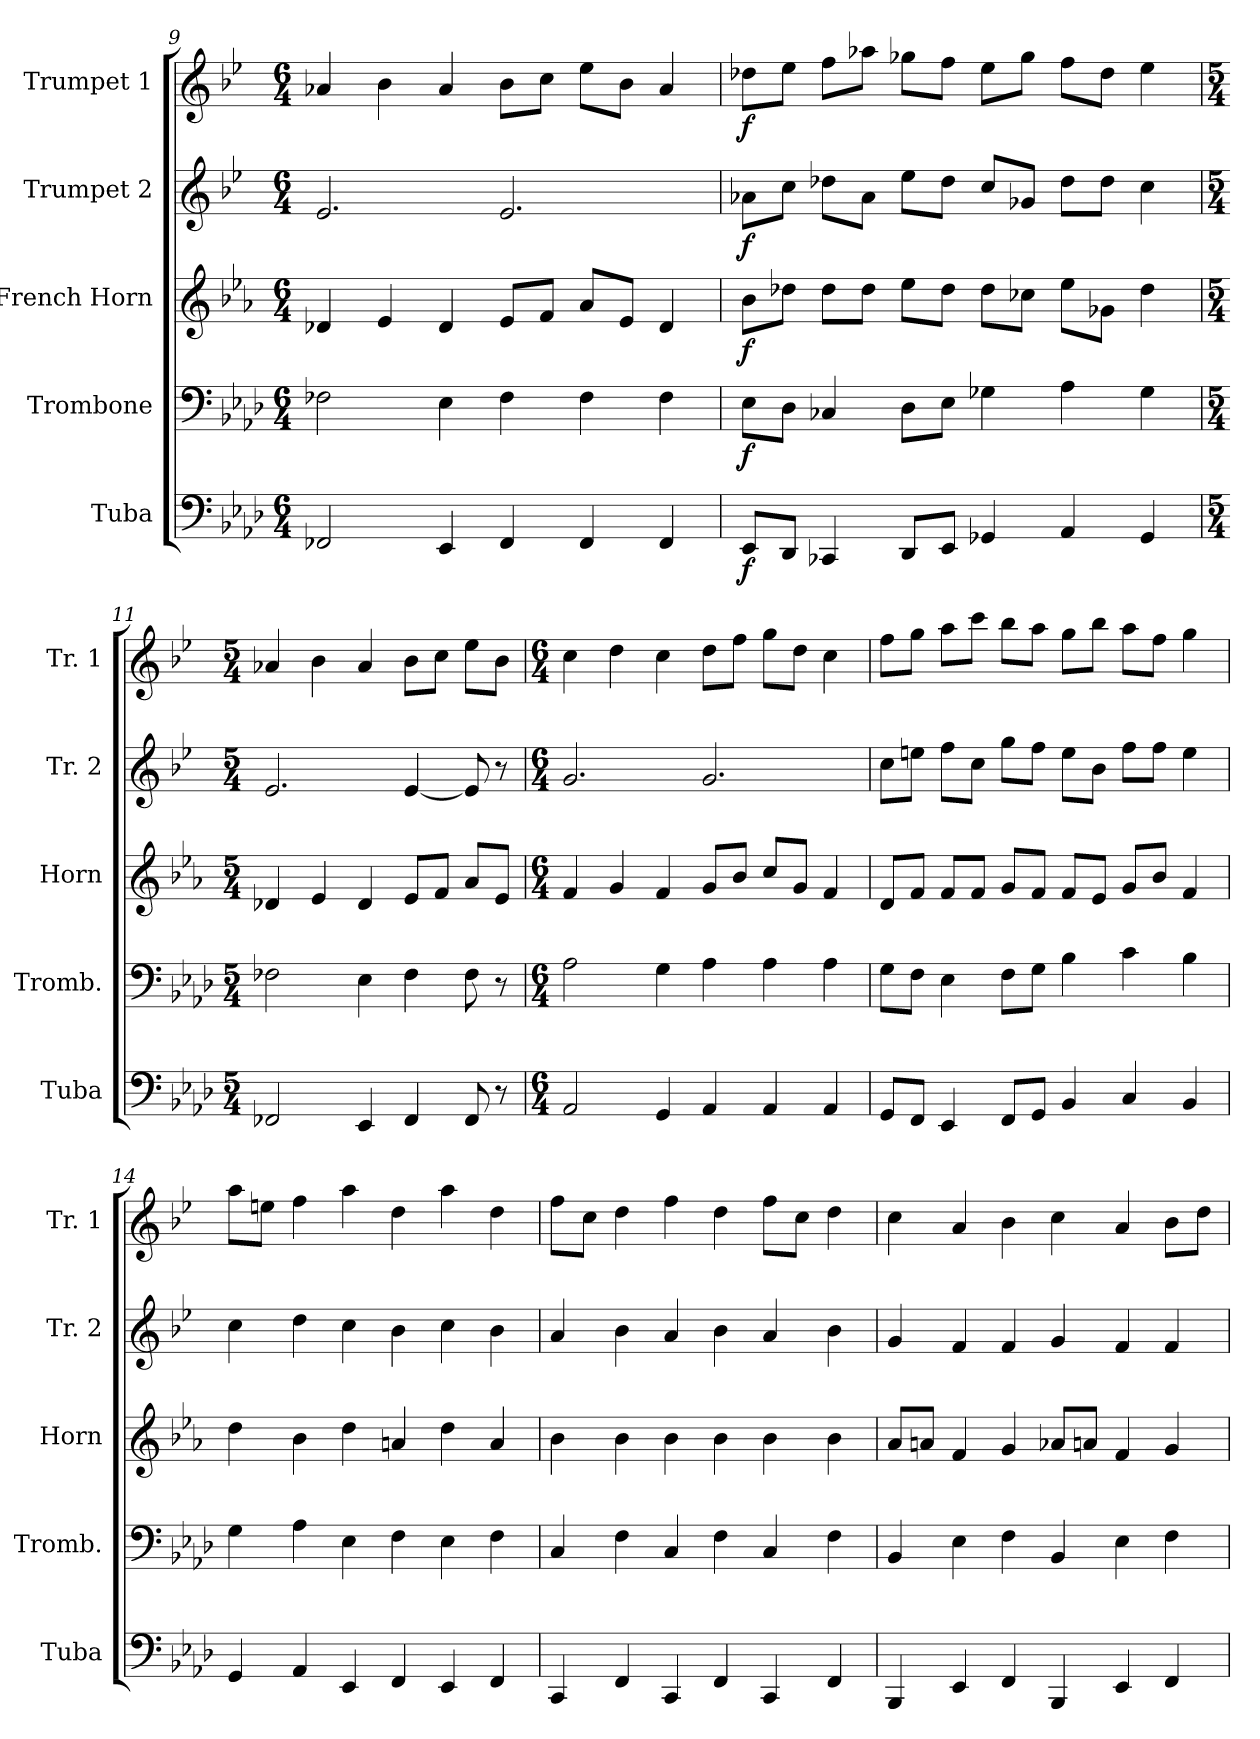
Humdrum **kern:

**kern	**dynam	**kern	**dynam	**kern	**dynam	**kern	**dynam	**kern	**dynam
*part5	*part5	*part4	*part4	*part3	*part3	*part2	*part2	*part1	*part1
*staff5	*staff5	*staff4	*staff4	*staff3	*staff3	*staff2	*staff2	*staff1	*staff1
*I"Tuba	*	*I"Trombone	*	*I"French Horn	*	*I"Trumpet  2	*	*I"Trumpet 1	*
*I'Tuba	*	*I'Tromb.	*	*I'Horn	*	*I'Tr. 2	*	*I'Tr. 1	*
*clefF4	*	*clefF4	*	*clefG2	*	*clefG2	*	*clefG2	*
*	*	*	*	*ITrd4c7	*	*ITrd1c2	*	*ITrd1c2	*
*k[b-e-a-d-]	*	*k[b-e-a-d-]	*	*k[b-e-a-d-]	*	*k[b-e-a-d-]	*	*k[b-e-a-d-]	*
*A-:	*	*A-:	*	*A-:	*	*A-:	*	*A-:	*
*M6/4	*	*M6/4	*	*M6/4	*	*M6/4	*	*M6/4	*
=9	=9	=9	=9	=9	=9	=9	=9	=9	=9
2FF-X/	.	2F-X\	.	4G-X/	.	2.d-/	.	4g-X/	.
.	.	.	.	4A-/	.	.	.	4a-\	.
4EE-/	.	4E-\	.	4G-/	.	.	.	4g-/	.
4FF-/	.	4F-\	.	8A-/L	.	2.d-/	.	8a-\L	.
.	.	.	.	8B-/J	.	.	.	8b-\J	.
4FF-/	.	4F-\	.	8d-/L	.	.	.	8dd-\L	.
.	.	.	.	8A-/J	.	.	.	8a-\J	.
4FF-/	.	4F-\	.	4G-/	.	.	.	4g-/	.
!!LO:PB:g=z
=10	=10	=10	=10	=10	=10	=10	=10	=10	=10
!	!LO:DY:b	!	!LO:DY:b	!	!LO:DY:b	!	!LO:DY:b	!	!LO:DY:b
8EE-/L	f	8E-\L	f	8e-\L	f	8g-X\L	f	8cc-X\L	f
8DD-/J	.	8D-\J	.	8g-X\J	.	8b-\J	.	8dd-\J	.
4CC-X/	.	4C-X/	.	8g-\L	.	8cc-X\L	.	8ee-\L	.
.	.	.	.	8g-\J	.	8g-\J	.	8gg-X\J	.
8DD-/L	.	8D-\L	.	8a-\L	.	8dd-\L	.	8ff-X\L	.
8EE-/J	.	8E-\J	.	8g-\J	.	8cc-\J	.	8ee-\J	.
4GG-X/	.	4G-X\	.	8g-\L	.	8b-/L	.	8dd-\L	.
.	.	.	.	8f-X\J	.	8f-X/J	.	8ff-\J	.
4AA-/	.	4A-\	.	8a-\L	.	8cc-\L	.	8ee-\L	.
.	.	.	.	8c-X\J	.	8cc-\J	.	8cc-\J	.
4GG-/	.	4G-\	.	4g-\	.	4b-\	.	4dd-\	.
=11	=11	=11	=11	=11	=11	=11	=11	=11	=11
*M5/4	*	*M5/4	*	*M5/4	*	*M5/4	*	*M5/4	*
2FF-X/	.	2F-X\	.	4G-X/	.	2.d-/	.	4g-X/	.
.	.	.	.	4A-/	.	.	.	4a-\	.
4EE-/	.	4E-\	.	4G-/	.	.	.	4g-/	.
4FF-/	.	4F-\	.	8A-/L	.	[4d-/	.	8a-\L	.
.	.	.	.	8B-/J	.	.	.	8b-\J	.
8FF-/	.	8F-\	.	8d-/L	.	8d-/]	.	8dd-\L	.
8r	.	8r	.	8A-/J	.	8r	.	8a-\J	.
=12	=12	=12	=12	=12	=12	=12	=12	=12	=12
*M6/4	*	*M6/4	*	*M6/4	*	*M6/4	*	*M6/4	*
2AA-/	.	2A-\	.	4B-/	.	2.f/	.	4b-\	.
.	.	.	.	4c/	.	.	.	4cc\	.
4GG/	.	4G\	.	4B-/	.	.	.	4b-\	.
4AA-/	.	4A-\	.	8c/L	.	2.f/	.	8cc\L	.
.	.	.	.	8e-/J	.	.	.	8ee-\J	.
4AA-/	.	4A-\	.	8f/L	.	.	.	8ff\L	.
.	.	.	.	8c/J	.	.	.	8cc\J	.
4AA-/	.	4A-\	.	4B-/	.	.	.	4b-\	.
=13	=13	=13	=13	=13	=13	=13	=13	=13	=13
8GG/L	.	8G\L	.	8G/L	.	8b-\L	.	8ee-\L	.
8FF/J	.	8F\J	.	8B-/J	.	8ddn\J	.	8ff\J	.
4EE-/	.	4E-\	.	8B-/L	.	8ee-\L	.	8gg\L	.
.	.	.	.	8B-/J	.	8b-\J	.	8bb-\J	.
8FF/L	.	8F\L	.	8c/L	.	8ff\L	.	8aa-\L	.
8GG/J	.	8G\J	.	8B-/J	.	8ee-\J	.	8gg\J	.
4BB-/	.	4B-\	.	8B-/L	.	8dd\L	.	8ff\L	.
.	.	.	.	8A-/J	.	8a-\J	.	8aa-\J	.
4C/	.	4c\	.	8c/L	.	8ee-\L	.	8gg\L	.
.	.	.	.	8e-/J	.	8ee-\J	.	8ee-\J	.
4BB-/	.	4B-\	.	4B-/	.	4dd\	.	4ff\	.
!!LO:LB:g=z
=14	=14	=14	=14	=14	=14	=14	=14	=14	=14
4GG/	.	4G\	.	4g\	.	4b-\	.	8gg\L	.
.	.	.	.	.	.	.	.	8ddn\J	.
4AA-/	.	4A-\	.	4e-\	.	4cc\	.	4ee-\	.
4EE-/	.	4E-\	.	4g\	.	4b-\	.	4gg\	.
4FF/	.	4F\	.	4dn/	.	4a-\	.	4cc\	.
4EE-/	.	4E-\	.	4g\	.	4b-\	.	4gg\	.
4FF/	.	4F\	.	4d/	.	4a-\	.	4cc\	.
=15	=15	=15	=15	=15	=15	=15	=15	=15	=15
4CC/	.	4C/	.	4e-\	.	4g/	.	8ee-\L	.
.	.	.	.	.	.	.	.	8b-\J	.
4FF/	.	4F\	.	4e-\	.	4a-\	.	4cc\	.
4CC/	.	4C/	.	4e-\	.	4g/	.	4ee-\	.
4FF/	.	4F\	.	4e-\	.	4a-\	.	4cc\	.
4CC/	.	4C/	.	4e-\	.	4g/	.	8ee-\L	.
.	.	.	.	.	.	.	.	8b-\J	.
4FF/	.	4F\	.	4e-\	.	4a-\	.	4cc\	.
=16	=16	=16	=16	=16	=16	=16	=16	=16	=16
4BBB-/	.	4BB-/	.	8d-/L	.	4f/	.	4b-\	.
.	.	.	.	8dn/J	.	.	.	.	.
4EE-/	.	4E-\	.	4B-/	.	4e-/	.	4g/	.
4FF/	.	4F\	.	4c/	.	4e-/	.	4a-\	.
4BBB-/	.	4BB-/	.	8d-X/L	.	4f/	.	4b-\	.
.	.	.	.	8dn/J	.	.	.	.	.
4EE-/	.	4E-\	.	4B-/	.	4e-/	.	4g/	.
4FF/	.	4F\	.	4c/	.	4e-/	.	8a-\L	.
.	.	.	.	.	.	.	.	8cc\J	.
=	=	=	=	=	=	=	=	=	=
*-	*-	*-	*-	*-	*-	*-	*-	*-	*-
